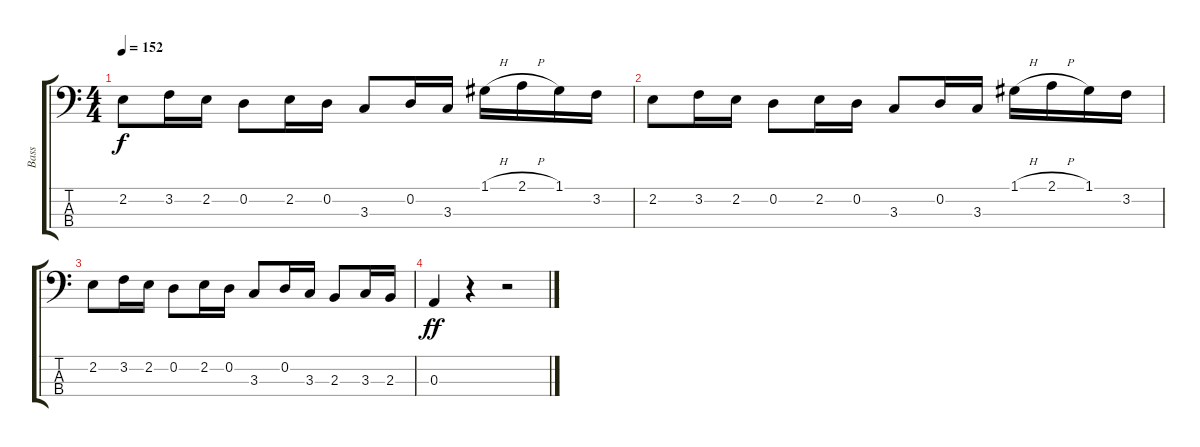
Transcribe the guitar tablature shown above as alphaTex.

\track ("Bass" "Bass") {instrument electricbassfinger}
\staff {score tabs}
\tuning (G2 D2 A1 E1) {hide}
\ts (4 4)
\tempo 152
\clef f4
\ks c
2.2.8{dy f} 3.2.16 2.2.16 0.2.8 2.2.16 0.2.16 3.3.8 0.2.16 3.3.16 1.1{h}.16 2.1{h}.16 1.1.16 3.2.16 |
2.2.8 3.2.16 2.2.16 0.2.8 2.2.16 0.2.16 3.3.8 0.2.16 3.3.16 1.1{h}.16 2.1{h}.16 1.1.16 3.2.16 |
2.2.8 3.2.16 2.2.16 0.2.8 2.2.16 0.2.16 3.3.8 0.2.16 3.3.16 2.3.8 3.3.16 2.3.16 |
0.3.4{dy ff} r.4 r.2
